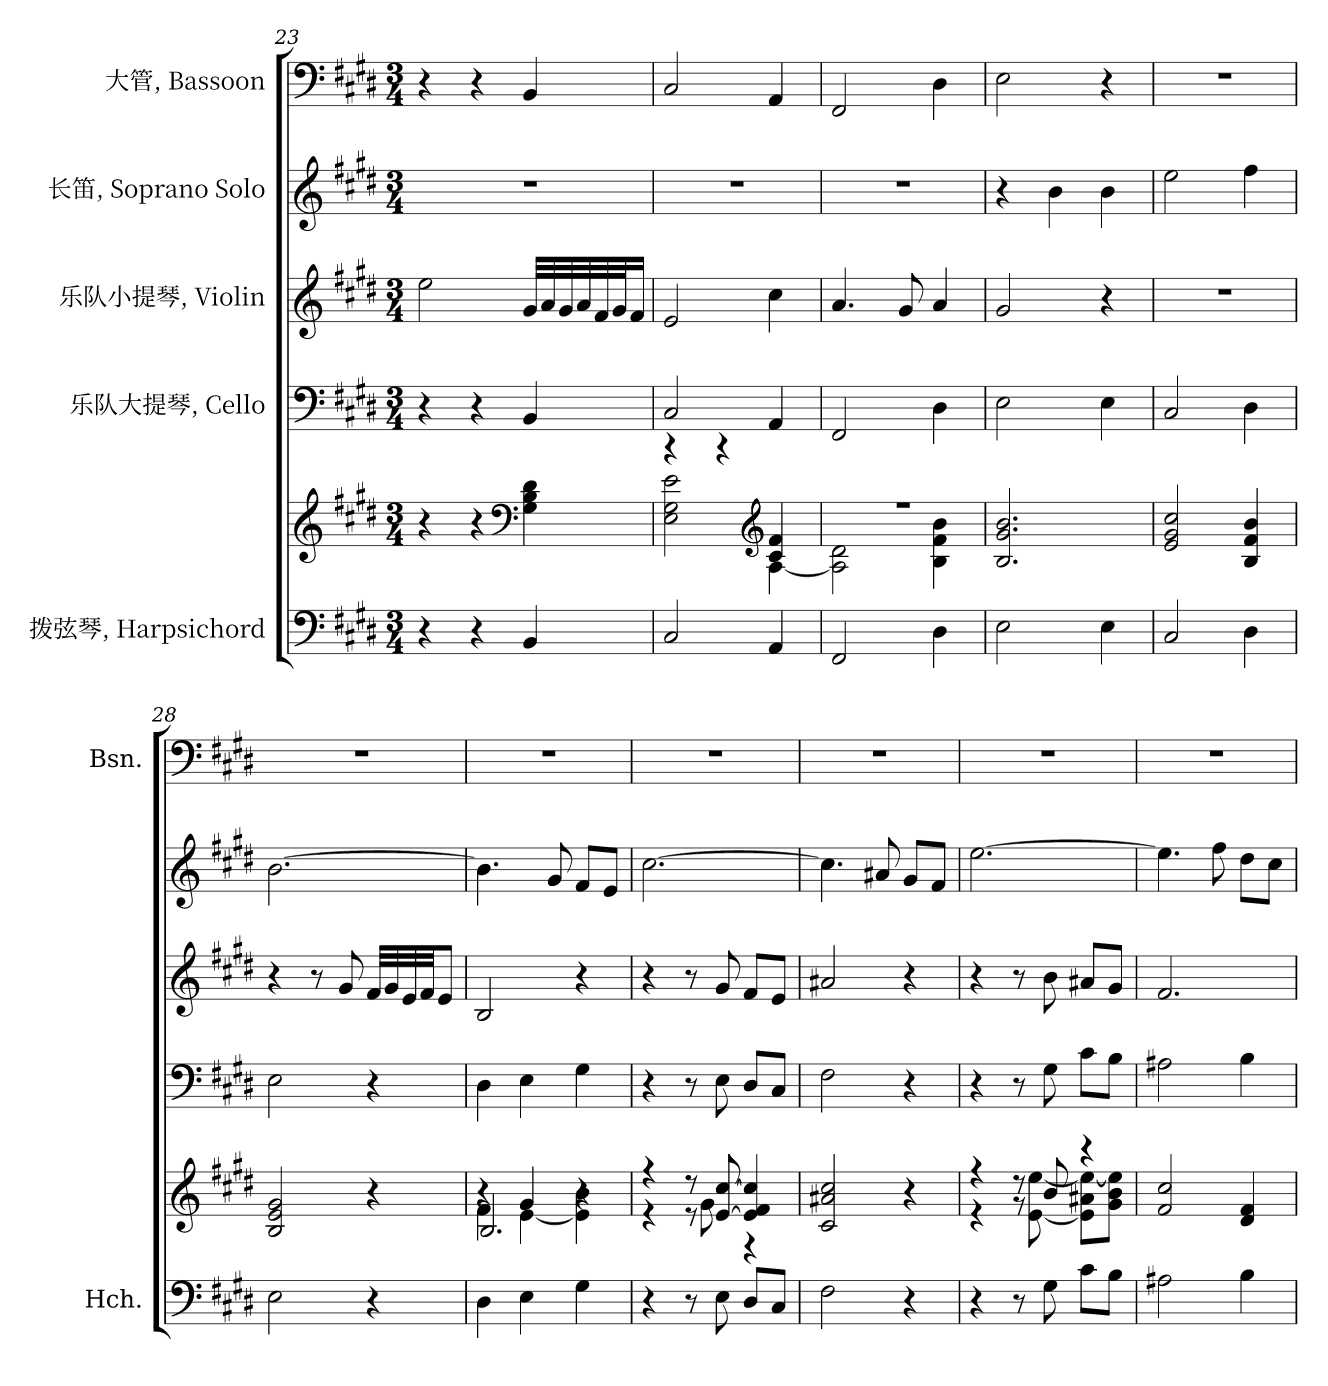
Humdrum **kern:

**kern	**kern	**kern	**kern	**kern	**kern
*part5	*part5	*part4	*part3	*part2	*part1
*staff6	*staff5	*staff4	*staff3	*staff2	*staff1
*I"拨弦琴, Harpsichord	*	*I"乐队大提琴, Cello	*I"乐队小提琴, Violin	*I"长笛, Soprano Solo	*I"大管, Bassoon
*I'Hch.	*	*	*	*	*I'Bsn.
!!LO:LB:g=z
*clefF4	*clefG2	*clefF4	*clefG2	*clefG2	*clefF4
*k[f#c#g#d#]	*k[f#c#g#d#]	*k[f#c#g#d#]	*k[f#c#g#d#]	*k[f#c#g#d#]	*k[f#c#g#d#]
*M3/4	*M3/4	*M3/4	*M3/4	*M3/4	*M3/4
=23	=23	=23	=23	=23	=23
4r	4r	4r	2ee\	2.r	4r
4r	4r	4r	.	.	4r
*	*clefF4	*	*	*	*
4BB/	4G#\ 4B\ 4d#\	4BB/	32g#/LLL	.	4BB/
.	.	.	32a/	.	.
.	.	.	32g#/	.	.
.	.	.	32a/	.	.
.	.	.	32f#/	.	.
.	.	.	32g#/J	.	.
.	.	.	16f#/JJ	.	.
=24	=24	=24	=24	=24	=24
*	*^	*	*	*	*
2C#/	4r	2E\ 2G#\ 2e\	2C#/	2e/	2.r	2C#/
.	4r	.	.	.	.	.
*	*clefG2	*	*	*	*	*
4AA/	4c#/ 4f#/	[4A\	4AA/	4cc#\	.	4AA/
=25	=25	=25	=25	=25	=25	=25
2FF#/	2.r	2A\] 2d#\	2FF#/	4.a/	2.r	2FF#/
.	.	.	.	8g#/	.	.
4D#\	.	4B\ 4f#\ 4b\	4D#\	4a/	.	4D#\
*	*v	*v	*	*	*	*
=26	=26	=26	=26	=26	=26
2E\	2.B/ 2.g#/ 2.b/	2E\	2g#/	4r	2E\
.	.	.	.	4b\	.
4E\	.	4E\	4r	4b\	4r
=27	=27	=27	=27	=27	=27
2C#/	2e/ 2g#/ 2cc#/	2C#/	2.r	2ee\	2.r
4D#\	4B/ 4f#/ 4b/	4D#\	.	4ff#\	.
=28	=28	=28	=28	=28	=28
2E\	2B/ 2e/ 2g#/	2E\	4r	[2.b\	2.r
.	.	.	8r	.	.
.	.	.	8g#/	.	.
4r	4r	4r	32f#/LLL	.	.
.	.	.	32g#/	.	.
.	.	.	32e/	.	.
.	.	.	32f#/JJ	.	.
.	.	.	8e/J	.	.
!!LO:PB:g=z
=29	=29	=29	=29	=29	=29
*	*^	*	*	*	*
*	*	*^	*	*	*	*
4D#\	4r	4f#\	2.B/	4D#\	2B/	4.b\]	2.r
4E\	4g#/	[4e\	.	4E\	.	.	.
.	.	.	.	.	.	8g#/	.
4G#\	4r	4e\] 4b\	.	4G#\	4r	8f#/L	.
.	.	.	.	.	.	8e/J	.
*	*	*v	*v	*	*	*	*
=30	=30	=30	=30	=30	=30	=30
4r	4r	4r	4r	4r	[2.cc#\	2.r
8r	8r	8r	8r	8r	.	.
8E\	[8e/ [8cc#/	8g#\	8E\	8g#/	.	.
8D#/L	4e/] 4f#/ 4cc#/]	4r	8D#/L	8f#/L	.	.
8C#/J	.	.	8C#/J	8e/J	.	.
*	*v	*v	*	*	*	*
=31	=31	=31	=31	=31	=31
2F#\	2c#/ 2a#X/ 2cc#/	2F#\	2a#X/	4.cc#\]	2.r
.	.	.	.	8a#X/	.
4r	4r	4r	4r	8g#/L	.
.	.	.	.	8f#/J	.
=32	=32	=32	=32	=32	=32
*	*^	*	*	*	*
4r	4r	4r	4r	4r	[2.ee\	2.r
8r	8r	8r	8r	8r	.	.
8G#\	8b/	[8e\ [8ee\	8G#\	8b\	.	.
8c#\L	4r	8e\] 8a#X\ 8ee\_L	8c#\L	8a#X/L	.	.
8B\J	.	8g#\ 8b\ 8ee\]J	8B\J	8g#/J	.	.
*	*v	*v	*	*	*	*
=33	=33	=33	=33	=33	=33
2A#X\	2f#/ 2cc#/	2A#X\	2.f#/	4.ee\]	2.r
.	.	.	.	8ff#\	.
4B\	4d#/ 4f#/	4B\	.	8dd#\L	.
.	.	.	.	8cc#\J	.
=	=	=	=	=	=
*-	*-	*-	*-	*-	*-
